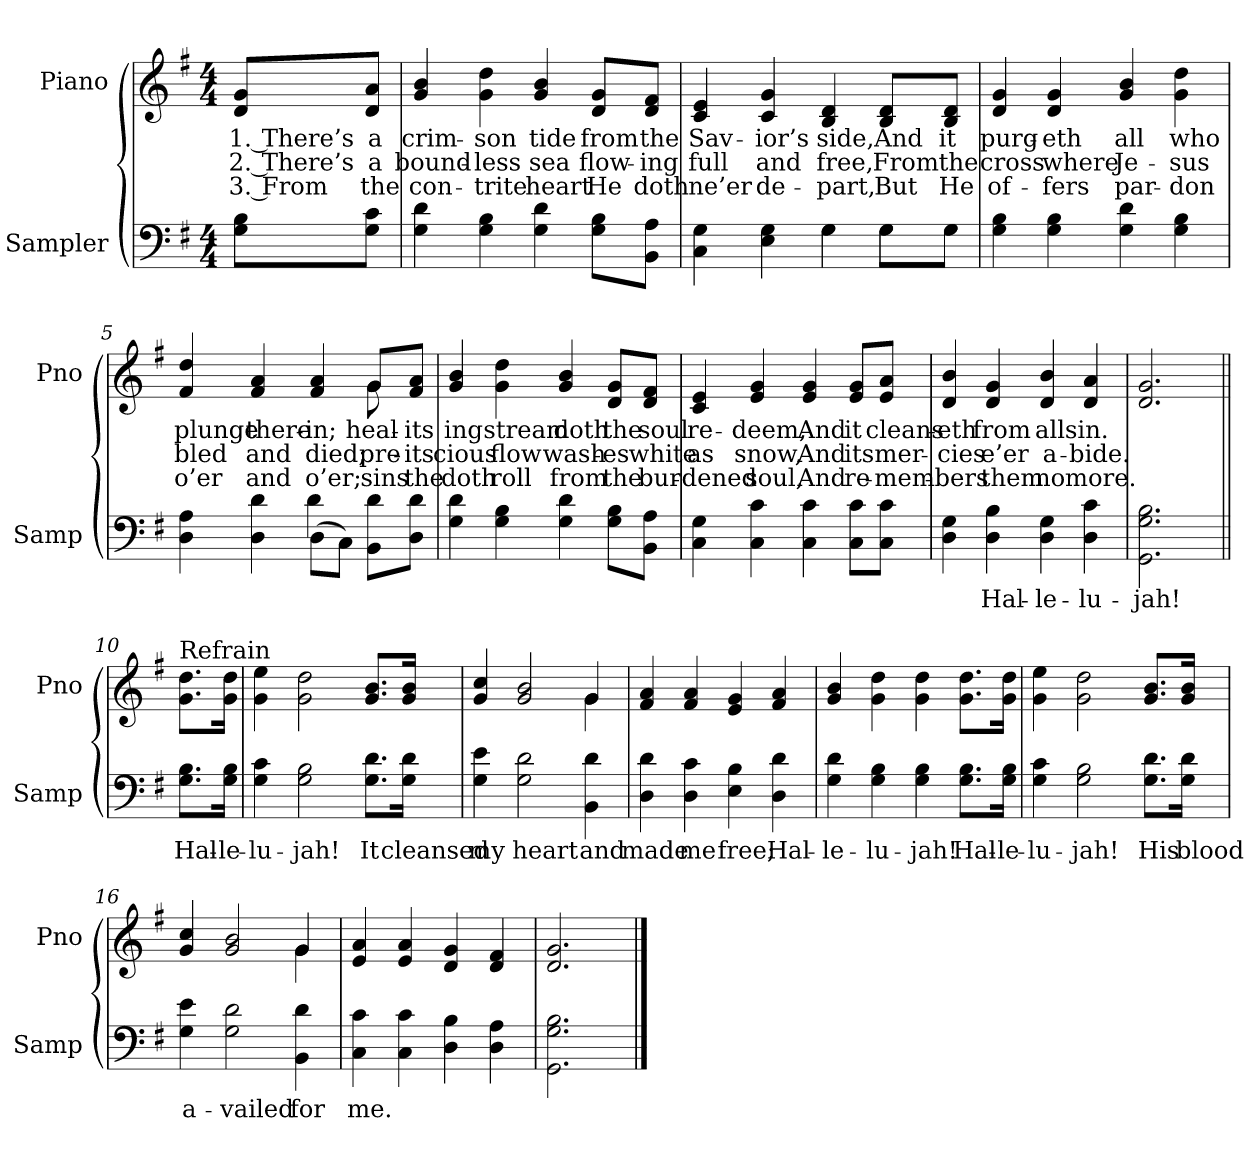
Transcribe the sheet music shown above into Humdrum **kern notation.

**kern	**text	**kern	**text	**text	**text
*part2	*part2	*part1	*part1	*part1	*part1
*staff2	*staff2	*staff1	*staff1	*staff1	*staff1
*I"Sampler	*	*I"Piano	*	*	*
*I'Samp	*	*I'Pno	*	*	*
*clefF4	*	*clefG2	*	*	*
*k[f#]	*	*k[f#]	*	*	*
*G:	*	*G:	*	*	*
*M4/4	*	*M4/4	*	*	*
=1	=1	=1	=1	=1	=1
8G\ 8B\L	.	8d/ 8g/L	1. There’s	2. There’s	3. From
8G\ 8c\J	.	8d/ 8a/J	a	a	the
=2	=2	=2	=2	=2	=2
4G 4d	.	4g 4b	crim-	bound-	con-
4G 4B	.	4g 4dd	-son	-less	-trite
4G 4d	.	4g 4b	tide	sea	heart
8G\ 8B\L	.	8d/ 8g/L	from	flow-	He
8BB\ 8A\J	.	8d/ 8f#/J	the	-ing	doth
=3	=3	=3	=3	=3	=3
*^	*	*	*	*	*
4C 4G	2ryy	.	4c 4e	Sav-	full	ne’er
4E 4G	.	.	4c 4g	-ior’s	and	de-
4G\	4G	.	4B 4d	side,	free,	-part,
8G\L	8G\L	.	8B/ 8d/L	And	From	But
8G\J	8G\J	.	8B/ 8d/J	it	the	He
*v	*v	*	*	*	*	*
=4	=4	=4	=4	=4	=4
4G 4B	.	4d 4g	purg-	cross	of-
4G 4B	.	4d 4g	-eth	where	-fers
4G 4d	.	4g 4b	all	Je-	par-
4G 4B	.	4g 4dd	who	-sus	-don
=5	=5	=5	=5	=5	=5
*^	*	*^	*	*	*
4D 4A	2ryy	.	4f# 4dd	2.ryy	plunge	bled	o’er
4D 4d	.	.	4f# 4a	.	there-	and	and
(8D\L	4d	.	4f# 4a	.	-in;	died;	o’er;
8C\J)	.	.	.	.	.	.	.
8BB\ 8d\L	4ryy	.	8g/L	8g	heal-	pre-	sins
8D\ 8d\J	.	.	8f#/ 8a/J	8ryy	its	its	the
*v	*v	*	*	*	*	*	*
*	*	*v	*v	*	*	*
=6	=6	=6	=6	=6	=6
4G 4d	.	4g 4b	-ing	-cious	doth
4G 4B	.	4g 4dd	stream	flow	roll
4G 4d	.	4g 4b	doth	wash-	from
8G\ 8B\L	.	8d/ 8g/L	the	-es	the
8BB\ 8A\J	.	8d/ 8f#/J	soul	white	bur-
=7	=7	=7	=7	=7	=7
4C 4G	.	4c 4e	re-	as	-dened
4C 4c	.	4e 4g	-deem,	snow,	soul,
4C 4c	.	4e 4g	And	And	And
8C\ 8c\L	.	8e/ 8g/L	it	its	re-
8C\ 8c\J	.	8e/ 8a/J	cleans-	mer-	-mem-
=8	=8	=8	=8	=8	=8
4D 4G	.	4d 4b	-eth	-cies	-bers
4D 4B	Hal-	4d 4g	from	e’er	them
4D 4G	-le-	4d 4b	all	a-	no
4D 4c	-lu-	4d 4a	sin.	-bide.	more.
=9	=9	=9	=9	=9	=9
2.GG 2.G 2.B	-jah!	2.d 2.g	.	.	.
=10||	=10||	=10||	=10||	=10||	=10||
!	!	!LO:TX:t=Refrain	!	!	!
8.G\ 8.B\L	Hal-	8.g\ 8.dd\L	.	.	.
16G\ 16B\Jk	-le-	16g\ 16dd\Jk	.	.	.
=11	=11	=11	=11	=11	=11
4G 4c	-lu-	4g 4ee	.	.	.
2G 2B	-jah!	2g 2dd	.	.	.
8.G\ 8.d\L	It	8.g/ 8.b/L	.	.	.
16G\ 16d\Jk	cleansed	16g/ 16b/Jk	.	.	.
=12	=12	=12	=12	=12	=12
*	*	*^	*	*	*
4G 4e	my	4g 4cc	2.ryy	.	.	.
2G 2d	heart	2g 2b	.	.	.	.
4BB 4d	and	4g/	4g	.	.	.
*	*	*v	*v	*	*	*
=13	=13	=13	=13	=13	=13
4D 4d	made	4f# 4a	.	.	.
4D 4c	me	4f# 4a	.	.	.
4E 4B	free;	4e 4g	.	.	.
4D 4d	Hal-	4f# 4a	.	.	.
=14	=14	=14	=14	=14	=14
4G 4d	-le-	4g 4b	.	.	.
4G 4B	-lu-	4g 4dd	.	.	.
4G 4B	-jah!	4g 4dd	.	.	.
8.G\ 8.B\L	Hal-	8.g\ 8.dd\L	.	.	.
16G\ 16B\Jk	-le-	16g\ 16dd\Jk	.	.	.
=15	=15	=15	=15	=15	=15
4G 4c	-lu-	4g 4ee	.	.	.
2G 2B	-jah!	2g 2dd	.	.	.
8.G\ 8.d\L	His	8.g/ 8.b/L	.	.	.
16G\ 16d\Jk	blood	16g/ 16b/Jk	.	.	.
=16	=16	=16	=16	=16	=16
*	*	*^	*	*	*
4G 4e	a-	4g 4cc	2.ryy	.	.	.
2G 2d	-vailed	2g 2b	.	.	.	.
4BB 4d	for	4g/	4g	.	.	.
*	*	*v	*v	*	*	*
=17	=17	=17	=17	=17	=17
4C 4c	me.	4e 4a	.	.	.
4C 4c	.	4e 4a	.	.	.
4D 4B	.	4d 4g	.	.	.
4D 4A	.	4d 4f#	.	.	.
=18	=18	=18	=18	=18	=18
2.GG 2.G 2.B	.	2.d 2.g	.	.	.
==	==	==	==	==	==
*-	*-	*-	*-	*-	*-
